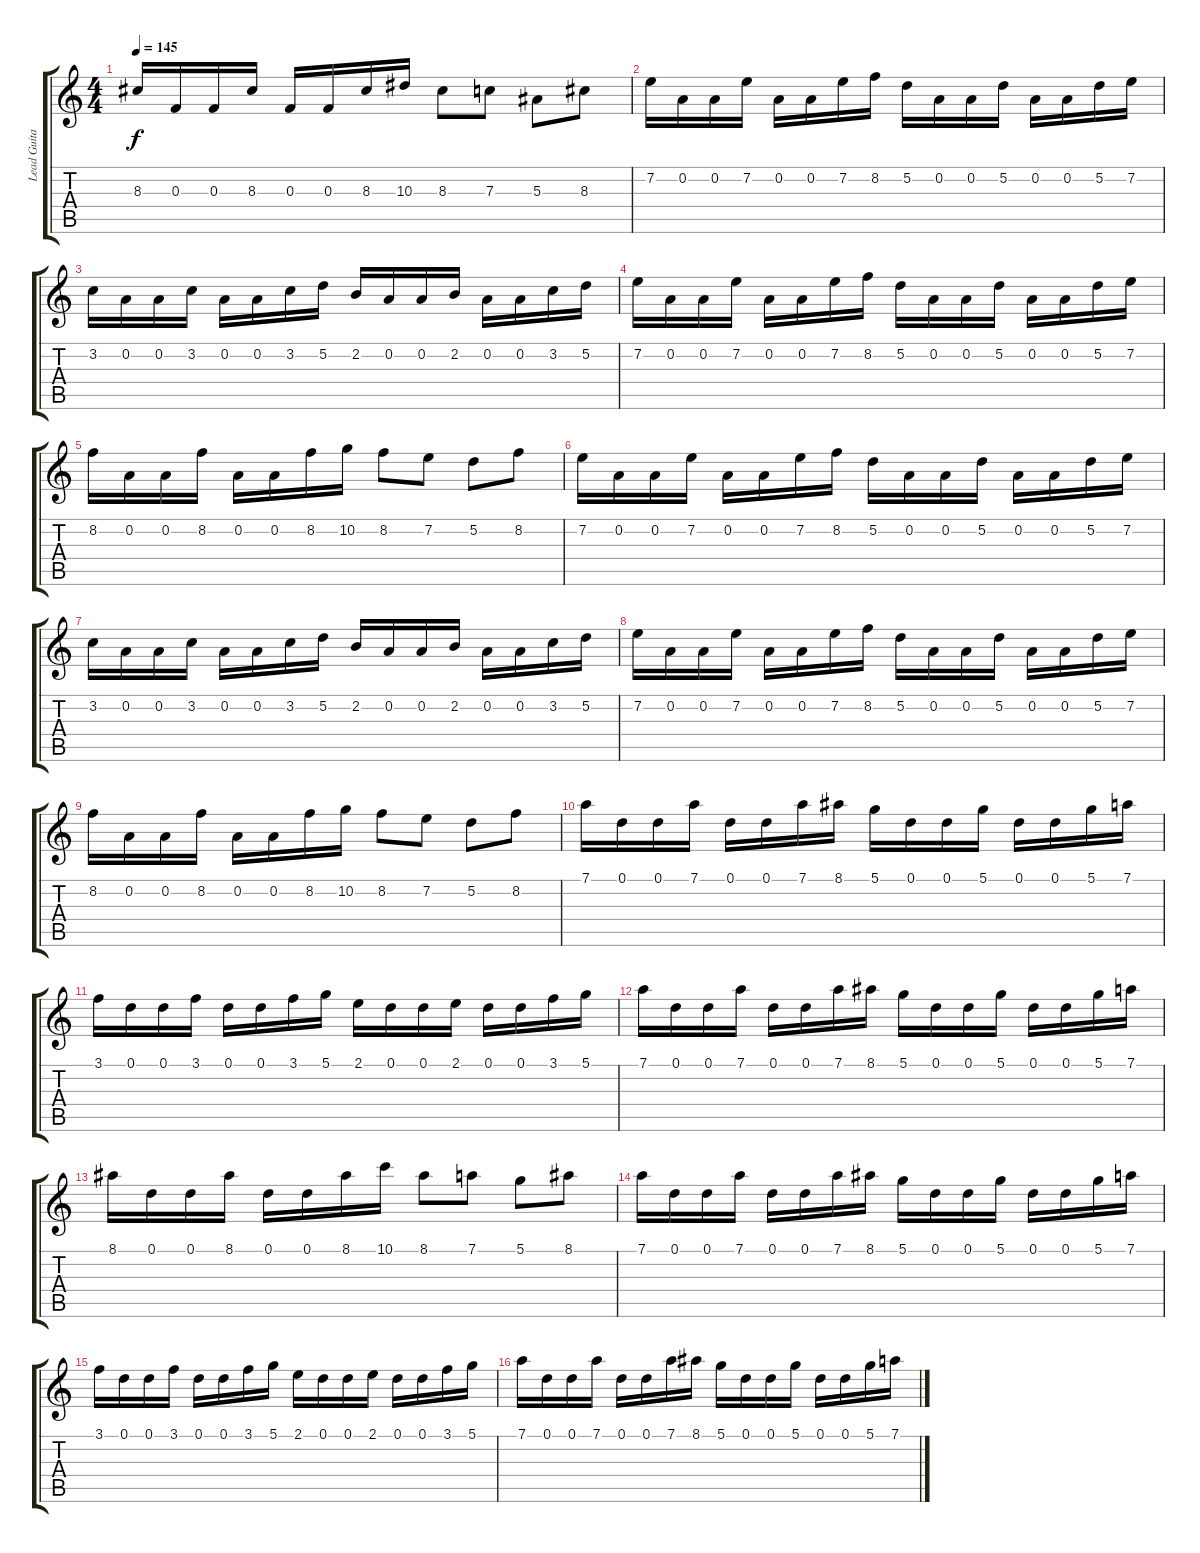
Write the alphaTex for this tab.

\track ("Lead Guitar" "Lead Guita") {instrument overdrivenguitar}
\staff {score tabs}
\tuning (D4 A3 F3 C3 G2 D2) {hide}
\ts (4 4)
\tempo 145
\clef g2
\ks c
8.3.16{dy f} 0.3.16 0.3.16 8.3.16 0.3.16 0.3.16 8.3.16 10.3.16 8.3.8 7.3.8 5.3.8 8.3.8 |
7.2.16 0.2.16 0.2.16 7.2.16 0.2.16 0.2.16 7.2.16 8.2.16 5.2.16 0.2.16 0.2.16 5.2.16 0.2.16 0.2.16 5.2.16 7.2.16 |
3.2.16 0.2.16 0.2.16 3.2.16 0.2.16 0.2.16 3.2.16 5.2.16 2.2.16 0.2.16 0.2.16 2.2.16 0.2.16 0.2.16 3.2.16 5.2.16 |
7.2.16 0.2.16 0.2.16 7.2.16 0.2.16 0.2.16 7.2.16 8.2.16 5.2.16 0.2.16 0.2.16 5.2.16 0.2.16 0.2.16 5.2.16 7.2.16 |
8.2.16 0.2.16 0.2.16 8.2.16 0.2.16 0.2.16 8.2.16 10.2.16 8.2.8 7.2.8 5.2.8 8.2.8 |
7.2.16 0.2.16 0.2.16 7.2.16 0.2.16 0.2.16 7.2.16 8.2.16 5.2.16 0.2.16 0.2.16 5.2.16 0.2.16 0.2.16 5.2.16 7.2.16 |
3.2.16 0.2.16 0.2.16 3.2.16 0.2.16 0.2.16 3.2.16 5.2.16 2.2.16 0.2.16 0.2.16 2.2.16 0.2.16 0.2.16 3.2.16 5.2.16 |
7.2.16 0.2.16 0.2.16 7.2.16 0.2.16 0.2.16 7.2.16 8.2.16 5.2.16 0.2.16 0.2.16 5.2.16 0.2.16 0.2.16 5.2.16 7.2.16 |
8.2.16 0.2.16 0.2.16 8.2.16 0.2.16 0.2.16 8.2.16 10.2.16 8.2.8 7.2.8 5.2.8 8.2.8 |
7.1.16{volume 16 instrument overdrivenguitar} 0.1.16 0.1.16 7.1.16 0.1.16 0.1.16 7.1.16 8.1.16 5.1.16 0.1.16 0.1.16 5.1.16 0.1.16 0.1.16 5.1.16 7.1.16 |
3.1.16 0.1.16 0.1.16 3.1.16 0.1.16 0.1.16 3.1.16 5.1.16 2.1.16 0.1.16 0.1.16 2.1.16 0.1.16 0.1.16 3.1.16 5.1.16 |
7.1.16 0.1.16 0.1.16 7.1.16 0.1.16 0.1.16 7.1.16 8.1.16 5.1.16 0.1.16 0.1.16 5.1.16 0.1.16 0.1.16 5.1.16 7.1.16 |
8.1.16 0.1.16 0.1.16 8.1.16 0.1.16 0.1.16 8.1.16 10.1.16 8.1.8 7.1.8 5.1.8 8.1.8 |
7.1.16{volume 16 instrument overdrivenguitar} 0.1.16 0.1.16 7.1.16 0.1.16 0.1.16 7.1.16 8.1.16 5.1.16 0.1.16 0.1.16 5.1.16 0.1.16 0.1.16 5.1.16 7.1.16 |
3.1.16 0.1.16 0.1.16 3.1.16 0.1.16 0.1.16 3.1.16 5.1.16 2.1.16 0.1.16 0.1.16 2.1.16 0.1.16 0.1.16 3.1.16 5.1.16 |
7.1.16 0.1.16 0.1.16 7.1.16 0.1.16 0.1.16 7.1.16 8.1.16 5.1.16 0.1.16 0.1.16 5.1.16 0.1.16 0.1.16 5.1.16 7.1.16
